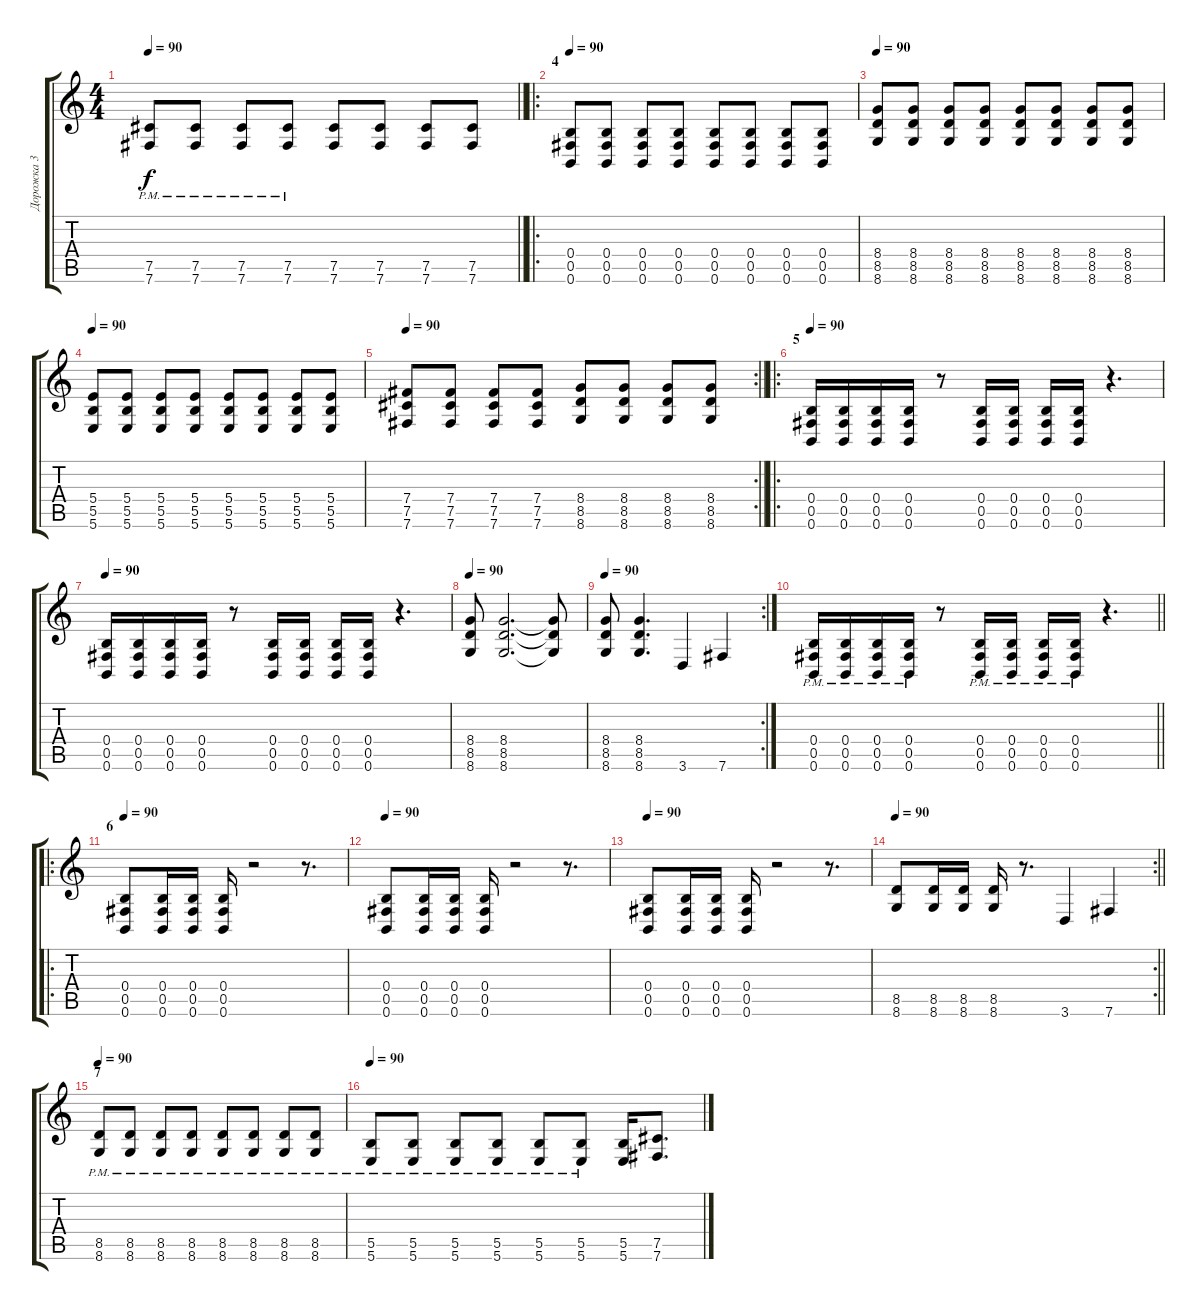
\track ("Дорожка 3" "Дорожка 3") {solo instrument distortionguitar}
\staff {score tabs}
\tuning (Db4 Ab3 E3 B2 Gb2 B1) {hide}
\ts (4 4)
\tempo 90
\clef g2
\barLineRight lightlight
\ks c
(7.5{pm} 7.6{pm}).8{dy f} (7.5{pm} 7.6{pm}).8 (7.5{pm} 7.6{pm}).8 (7.5{pm} 7.6{pm}).8 (7.5 7.6).8 (7.5 7.6).8 (7.5 7.6).8 (7.5 7.6).8 |
\ro
\section ("" "4")
\tempo 90
(0.4 0.5 0.6).8 (0.4 0.5 0.6).8 (0.4 0.5 0.6).8 (0.4 0.5 0.6).8 (0.4 0.5 0.6).8 (0.4 0.5 0.6).8 (0.4 0.5 0.6).8 (0.4 0.5 0.6).8 |
\tempo 90
(8.4 8.5 8.6).8 (8.4 8.5 8.6).8 (8.4 8.5 8.6).8 (8.4 8.5 8.6).8 (8.4 8.5 8.6).8 (8.4 8.5 8.6).8 (8.4 8.5 8.6).8 (8.4 8.5 8.6).8 |
\tempo 90
(5.4 5.5 5.6).8 (5.4 5.5 5.6).8 (5.4 5.5 5.6).8 (5.4 5.5 5.6).8 (5.4 5.5 5.6).8 (5.4 5.5 5.6).8 (5.4 5.5 5.6).8 (5.4 5.5 5.6).8 |
\rc 2
\tempo 90
\barLineRight lightlight
(7.4 7.5 7.6).8 (7.4 7.5 7.6).8 (7.4 7.5 7.6).8 (7.4 7.5 7.6).8 (8.4 8.5 8.6).8 (8.4 8.5 8.6).8 (8.4 8.5 8.6).8 (8.4 8.5 8.6).8 |
\ro
\section ("" "5")
\tempo 90
(0.4 0.5 0.6).16 (0.4 0.5 0.6).16 (0.4 0.5 0.6).16 (0.4 0.5 0.6).16 r.8 (0.4 0.5 0.6).16 (0.4 0.5 0.6).16 (0.4 0.5 0.6).16 (0.4 0.5 0.6).16 r.4{d} |
\tempo 90
(0.4 0.5 0.6).16 (0.4 0.5 0.6).16 (0.4 0.5 0.6).16 (0.4 0.5 0.6).16 r.8 (0.4 0.5 0.6).16 (0.4 0.5 0.6).16 (0.4 0.5 0.6).16 (0.4 0.5 0.6).16 r.4{d} |
\tempo 90
(8.4 8.5 8.6).8 (8.4 8.5 8.6).2{d} (8.4{t} 8.5{t} 8.6{t}).8 |
\rc 2
\tempo 90
(8.4 8.5 8.6).8 (8.4 8.5 8.6).4{d} 3.6.4 7.6.4 |
\barLineRight lightlight
(0.4 0.5{pm} 0.6{pm}).16 (0.4 0.5{pm} 0.6{pm}).16 (0.4 0.5{pm} 0.6{pm}).16 (0.4 0.5{pm} 0.6{pm}).16 r.8 (0.4 0.5{pm} 0.6{pm}).16 (0.4 0.5{pm} 0.6{pm}).16 (0.4 0.5{pm} 0.6{pm}).16 (0.4 0.5{pm} 0.6{pm}).16 r.4{d} |
\ro
\section ("" "6")
\tempo 90
(0.4 0.5 0.6).8 (0.4 0.5 0.6).16 (0.4 0.5 0.6).16 (0.4 0.5 0.6).16 r.2 r.8{d} |
\tempo 90
(0.4 0.5 0.6).8 (0.4 0.5 0.6).16 (0.4 0.5 0.6).16 (0.4 0.5 0.6).16 r.2 r.8{d} |
\tempo 90
(0.4 0.5 0.6).8 (0.4 0.5 0.6).16 (0.4 0.5 0.6).16 (0.4 0.5 0.6).16 r.2 r.8{d} |
\rc 2
\tempo 90
\barLineRight lightlight
(8.5 8.6).8 (8.5 8.6).16 (8.5 8.6).16 (8.5 8.6).16 r.8{d} 3.6.4 7.6.4 |
\section ("" "7")
\tempo 90
(8.5{pm} 8.6{pm}).8 (8.5{pm} 8.6{pm}).8 (8.5{pm} 8.6{pm}).8 (8.5{pm} 8.6{pm}).8 (8.5{pm} 8.6{pm}).8 (8.5{pm} 8.6{pm}).8 (8.5{pm} 8.6{pm}).8 (8.5{pm} 8.6{pm}).8 |
\tempo 90
(5.5{pm} 5.6{pm}).8 (5.5{pm} 5.6{pm}).8 (5.5{pm} 5.6{pm}).8 (5.5{pm} 5.6{pm}).8 (5.5{pm} 5.6{pm}).8 (5.5{pm} 5.6{pm}).8 (5.5 5.6).16 (7.5 7.6).8{d}
